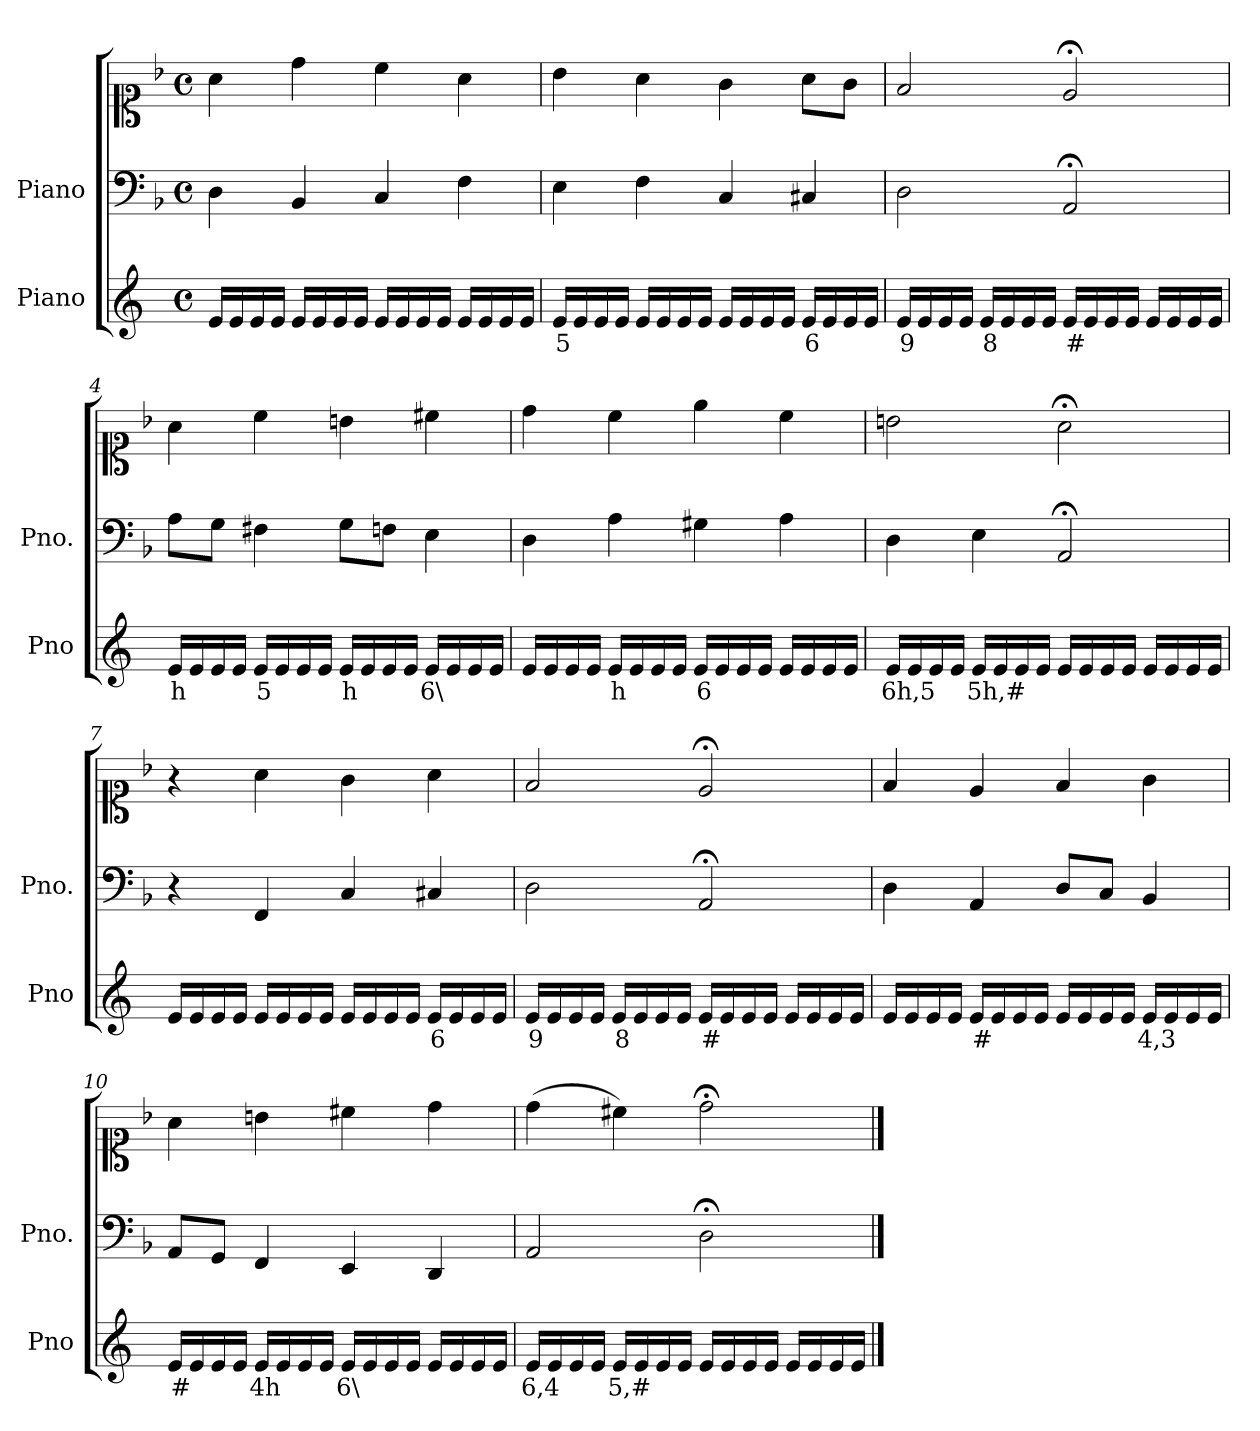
**kern	**text	**kern	**kern
*part2	*part2	*part1	*part1
*staff3	*staff3	*staff2	*staff1
*I"Piano	*	*I"Piano	*
*I'Pno	*	*I'Pno.	*
*clefG2	*	*clefF4	*clefC1
*k[]	*	*k[b-]	*k[b-]
*M4/4	*	*M4/4	*M4/4
*met(c)	*	*met(c)	*met(c)
=1	=1	=1	=1
16e/LL	.	4D\	4a\
16e/	.	.	.
16e/	.	.	.
16e/JJ	.	.	.
16e/LL	.	4BB-/	4dd\
16e/	.	.	.
16e/	.	.	.
16e/JJ	.	.	.
16e/LL	.	4C/	4cc\
16e/	.	.	.
16e/	.	.	.
16e/JJ	.	.	.
16e/LL	.	4F\	4a\
16e/	.	.	.
16e/	.	.	.
16e/JJ	.	.	.
=2	=2	=2	=2
!	!LO:LY:b	!	!
16e/LL	5	4E\	4b-\
16e/	.	.	.
16e/	.	.	.
16e/JJ	.	.	.
16e/LL	.	4F\	4a\
16e/	.	.	.
16e/	.	.	.
16e/JJ	.	.	.
16e/LL	.	4C/	4g\
16e/	.	.	.
16e/	.	.	.
16e/JJ	.	.	.
!	!LO:LY:b	!	!
16e/LL	6	4C#X/	8a\L
16e/	.	.	.
16e/	.	.	8g\J
16e/JJ	.	.	.
=3	=3	=3	=3
!	!LO:LY:b	!	!
16e/LL	9	2D\	2f/
16e/	.	.	.
16e/	.	.	.
16e/JJ	.	.	.
!	!LO:LY:b	!	!
16e/LL	8	.	.
16e/	.	.	.
16e/	.	.	.
16e/JJ	.	.	.
!	!LO:LY:b	!	!
16e/LL	#	2AA;</	2e;</
16e/	.	.	.
16e/	.	.	.
16e/JJ	.	.	.
16e/LL	.	.	.
16e/	.	.	.
16e/	.	.	.
16e/JJ	.	.	.
=4	=4	=4	=4
!	!LO:LY:b	!	!
16e/LL	h	8A\L	4a\
16e/	.	.	.
!	!LO:LY:b	!	!
16e/	_	8G\J	.
16e/JJ	.	.	.
!	!LO:LY:b	!	!
16e/LL	5	4F#X\	4cc\
16e/	.	.	.
16e/	.	.	.
16e/JJ	.	.	.
!	!LO:LY:b	!	!
16e/LL	h	8G\L	4bn\
16e/	.	.	.
!	!LO:LY:b	!	!
16e/	_	8Fn\J	.
16e/JJ	.	.	.
!	!LO:LY:b	!	!
16e/LL	6\	4E\	4cc#X\
16e/	.	.	.
16e/	.	.	.
16e/JJ	.	.	.
=5	=5	=5	=5
16e/LL	.	4D\	4dd\
16e/	.	.	.
16e/	.	.	.
16e/JJ	.	.	.
!	!LO:LY:b	!	!
16e/LL	h	4A\	4cc\
16e/	.	.	.
16e/	.	.	.
16e/JJ	.	.	.
!	!LO:LY:b	!	!
16e/LL	6	4G#X\	4ee\
16e/	.	.	.
16e/	.	.	.
16e/JJ	.	.	.
16e/LL	.	4A\	4cc\
16e/	.	.	.
16e/	.	.	.
16e/JJ	.	.	.
=6	=6	=6	=6
!	!LO:LY:b	!	!
16e/LL	6h,5	4D\	2bn\
16e/	.	.	.
16e/	.	.	.
16e/JJ	.	.	.
!	!LO:LY:b	!	!
16e/LL	5h,#	4E\	.
16e/	.	.	.
16e/	.	.	.
16e/JJ	.	.	.
16e/LL	.	2AA;</	2a;<\
16e/	.	.	.
16e/	.	.	.
16e/JJ	.	.	.
16e/LL	.	.	.
16e/	.	.	.
16e/	.	.	.
16e/JJ	.	.	.
=7	=7	=7	=7
16e/LL	.	4r	4r
16e/	.	.	.
16e/	.	.	.
16e/JJ	.	.	.
16e/LL	.	4FF/	4a\
16e/	.	.	.
16e/	.	.	.
16e/JJ	.	.	.
16e/LL	.	4C/	4g\
16e/	.	.	.
16e/	.	.	.
16e/JJ	.	.	.
!	!LO:LY:b	!	!
16e/LL	6	4C#X/	4a\
16e/	.	.	.
16e/	.	.	.
16e/JJ	.	.	.
=8	=8	=8	=8
!	!LO:LY:b	!	!
16e/LL	9	2D\	2f/
16e/	.	.	.
16e/	.	.	.
16e/JJ	.	.	.
!	!LO:LY:b	!	!
16e/LL	8	.	.
16e/	.	.	.
16e/	.	.	.
16e/JJ	.	.	.
!	!LO:LY:b	!	!
16e/LL	#	2AA;</	2e;</
16e/	.	.	.
16e/	.	.	.
16e/JJ	.	.	.
16e/LL	.	.	.
16e/	.	.	.
16e/	.	.	.
16e/JJ	.	.	.
=9	=9	=9	=9
16e/LL	.	4D\	4f/
16e/	.	.	.
16e/	.	.	.
16e/JJ	.	.	.
!	!LO:LY:b	!	!
16e/LL	#	4AA/	4e/
16e/	.	.	.
16e/	.	.	.
16e/JJ	.	.	.
16e/LL	.	8D/L	4f/
16e/	.	.	.
!	!LO:LY:b	!	!
16e/	_	8C/J	.
16e/JJ	.	.	.
!	!LO:LY:b	!	!
16e/LL	4,3	4BB-/	4g\
16e/	.	.	.
16e/	.	.	.
16e/JJ	.	.	.
=10	=10	=10	=10
!	!LO:LY:b	!	!
16e/LL	#	8AA/L	4a\
16e/	.	.	.
!	!LO:LY:b	!	!
16e/	_	8GG/J	.
16e/JJ	.	.	.
!	!LO:LY:b	!	!
16e/LL	4h	4FF/	4bn\
16e/	.	.	.
16e/	.	.	.
16e/JJ	.	.	.
!	!LO:LY:b	!	!
16e/LL	6\	4EE/	4cc#X\
16e/	.	.	.
16e/	.	.	.
16e/JJ	.	.	.
16e/LL	.	4DD/	4dd\
16e/	.	.	.
16e/	.	.	.
16e/JJ	.	.	.
=11	=11	=11	=11
!	!LO:LY:b	!	!
16e/LL	6,4	2AA/	(>4dd\
16e/	.	.	.
16e/	.	.	.
16e/JJ	.	.	.
!	!LO:LY:b	!	!
16e/LL	5,#	.	4cc#X\)
16e/	.	.	.
16e/	.	.	.
16e/JJ	.	.	.
16e/LL	.	2D;<\	2dd;<\
16e/	.	.	.
16e/	.	.	.
16e/JJ	.	.	.
16e/LL	.	.	.
16e/	.	.	.
16e/	.	.	.
16e/JJ	.	.	.
==	==	==	==
*-	*-	*-	*-
